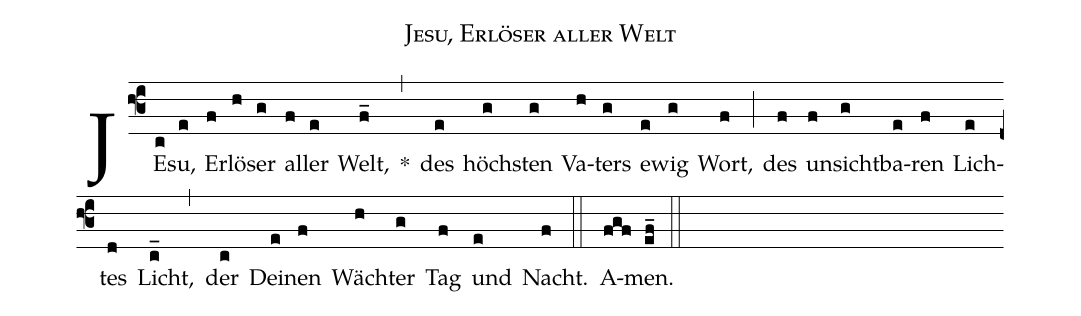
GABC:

name: Jesu, Erlöser aller Welt;
%%
(f3) JE(c)su,(e) Er(f)lö(h)ser(g) al(f)ler(e) Welt,(f_) *(,) des(e) höch(g)sten(g) Va(h)ters(g) e(e)wig(g) Wort,(f) (;)
des(f) un(f)sicht(g)ba(e)ren(f) Lich(e)tes(d) Licht,(c_) (,) der(c) Dei(e)nen(f) Wäch(h)ter(g) Tag(f) und(e) Nacht.(f) (::) A(fgf)men.(ef_) (::)
